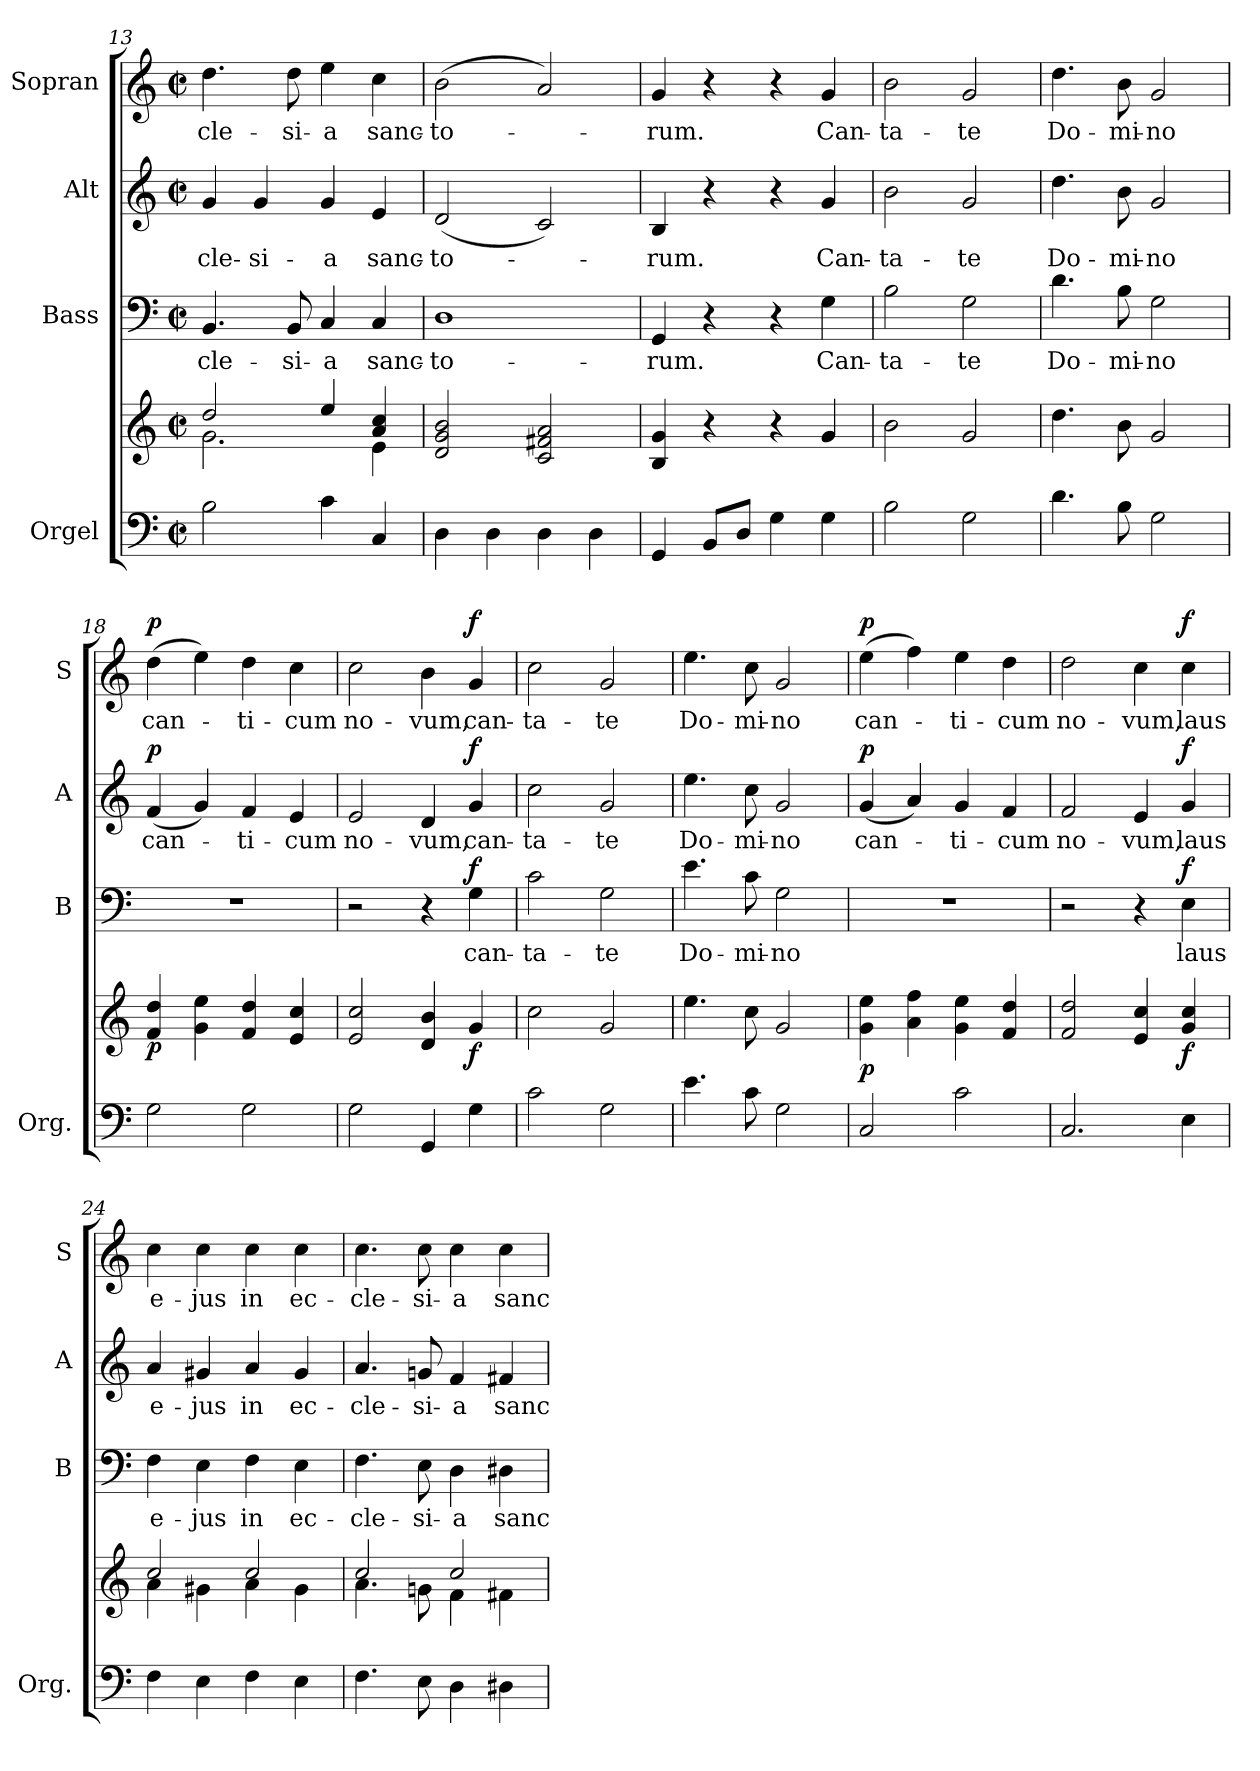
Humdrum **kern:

**kern	**kern	**dynam	**kern	**text	**dynam	**kern	**text	**dynam	**kern	**text	**dynam
*part4	*part4	*part4	*part3	*part3	*part3	*part2	*part2	*part2	*part1	*part1	*part1
*staff5	*staff4	*staff4/5	*staff3	*staff3	*staff3	*staff2	*staff2	*staff2	*staff1	*staff1	*staff1
*I"Orgel	*	*	*I"Bass	*	*	*I"Alt	*	*	*I"Sopran	*	*
*I'Org.	*	*	*I'B	*	*	*I'A	*	*	*I'S	*	*
*clefF4	*clefG2	*	*clefF4	*	*	*clefG2	*	*	*clefG2	*	*
*k[]	*k[]	*	*k[]	*	*	*k[]	*	*	*k[]	*	*
*C:	*C:	*	*C:	*	*	*C:	*	*	*C:	*	*
*M2/2	*M2/2	*	*M2/2	*	*	*M2/2	*	*	*M2/2	*	*
*met(c|)	*met(c|)	*	*met(c|)	*	*	*met(c|)	*	*	*met(c|)	*	*
=13	=13	=13	=13	=13	=13	=13	=13	=13	=13	=13	=13
*	*^	*	*	*	*	*	*	*	*	*	*
!	!	!	!	!	!LO:LY:b	!	!	!LO:LY:b	!	!	!LO:LY:b	!
2B\	2dd/	2.g\	.	4.BB/	-cle-	.	4g/	-cle-	.	4.dd\	-cle-	.
!	!	!	!	!	!	!	!	!LO:LY:b	!	!	!	!
.	.	.	.	.	.	.	4g/	-si-	.	.	.	.
!	!	!	!	!	!LO:LY:b	!	!	!	!	!	!LO:LY:b	!
.	.	.	.	8BB/	-si-	.	.	.	.	8dd\	-si-	.
!	!	!	!	!	!LO:LY:b	!	!	!LO:LY:b	!	!	!LO:LY:b	!
4c\	4ee/	.	.	4C/	-a	.	4g/	-a	.	4ee\	-a	.
!	!	!	!	!	!LO:LY:b	!	!	!LO:LY:b	!	!	!LO:LY:b	!
4C/	4a/ 4cc/	4e\	.	4C/	sanc-	.	4e/	sanc-	.	4cc\	sanc-	.
=14	=14	=14	=14	=14	=14	=14	=14	=14	=14	=14	=14	=14
!	!	!	!	!	!LO:LY:b	!	!	!LO:LY:b	!	!	!LO:LY:b	!
*	*v	*v	*	*	*	*	*	*	*	*	*	*
4D\	2d/ 2g/ 2b/	.	1D	-to-	.	(<2d/	-to-	.	(>2b\	-to-	.
4D\	.	.	.	.	.	.	.	.	.	.	.
4D\	2c/ 2f#X/ 2a/	.	.	.	.	2c/)	.	.	2a/)	.	.
4D\	.	.	.	.	.	.	.	.	.	.	.
!!LO:LB:g=z
=15	=15	=15	=15	=15	=15	=15	=15	=15	=15	=15	=15
!	!	!	!	!LO:LY:b	!	!	!LO:LY:b	!	!	!LO:LY:b	!
4GG/	4B/ 4g/	.	4GG/	-rum.	.	4B/	-rum.	.	4g/	-rum.	.
8BB/L	4r	.	4r	.	.	4r	.	.	4r	.	.
8D/J	.	.	.	.	.	.	.	.	.	.	.
4G\	4r	.	4r	.	.	4r	.	.	4r	.	.
!	!	!	!	!LO:LY:b	!	!	!LO:LY:b	!	!	!LO:LY:b	!
4G\	4g/	.	4G\	Can-	.	4g/	Can-	.	4g/	Can-	.
=16	=16	=16	=16	=16	=16	=16	=16	=16	=16	=16	=16
!	!	!	!	!LO:LY:b	!	!	!LO:LY:b	!	!	!LO:LY:b	!
2B\	2b\	.	2B\	-ta-	.	2b\	-ta-	.	2b\	-ta-	.
!	!	!	!	!LO:LY:b	!	!	!LO:LY:b	!	!	!LO:LY:b	!
2G\	2g/	.	2G\	-te	.	2g/	-te	.	2g/	-te	.
=17	=17	=17	=17	=17	=17	=17	=17	=17	=17	=17	=17
!	!	!	!	!LO:LY:b	!	!	!LO:LY:b	!	!	!LO:LY:b	!
4.d\	4.dd\	.	4.d\	Do-	.	4.dd\	Do-	.	4.dd\	Do-	.
!	!	!	!	!LO:LY:b	!	!	!LO:LY:b	!	!	!LO:LY:b	!
8B\	8b\	.	8B\	-mi-	.	8b\	-mi-	.	8b\	-mi-	.
!	!	!	!	!LO:LY:b	!	!	!LO:LY:b	!	!	!LO:LY:b	!
2G\	2g/	.	2G\	-no	.	2g/	-no	.	2g/	-no	.
=18	=18	=18	=18	=18	=18	=18	=18	=18	=18	=18	=18
!	!	!LO:DY:b	!	!	!	!	!LO:LY:b	!LO:DY:a	!	!LO:LY:b	!LO:DY:a
2G\	4f/ 4dd/	p	1r	.	.	(<4f/	can-	p	(>4dd\	can-	p
.	4g\ 4ee\	.	.	.	.	4g/)	.	.	4ee\)	.	.
!	!	!	!	!	!	!	!LO:LY:b	!	!	!LO:LY:b	!
2G\	4f/ 4dd/	.	.	.	.	4f/	-ti-	.	4dd\	-ti-	.
!	!	!	!	!	!	!	!LO:LY:b	!	!	!LO:LY:b	!
.	4e/ 4cc/	.	.	.	.	4e/	-cum	.	4cc\	-cum	.
=19	=19	=19	=19	=19	=19	=19	=19	=19	=19	=19	=19
!	!	!	!	!	!	!	!LO:LY:b	!	!	!LO:LY:b	!
2G\	2e/ 2cc/	.	2r	.	.	2e/	no-	.	2cc\	no-	.
!	!	!	!	!	!	!	!LO:LY:b	!	!	!LO:LY:b	!
4GG/	4d/ 4b/	.	4r	.	.	4d/	-vum,	.	4b\	-vum,	.
!	!	!LO:DY:b	!	!LO:LY:b	!LO:DY:a	!	!LO:LY:b	!LO:DY:a	!	!LO:LY:b	!LO:DY:a
4G\	4g/	f	4G\	can-	f	4g/	can-	f	4g/	can-	f
=20	=20	=20	=20	=20	=20	=20	=20	=20	=20	=20	=20
!	!	!	!	!LO:LY:b	!	!	!LO:LY:b	!	!	!LO:LY:b	!
2c\	2cc\	.	2c\	-ta-	.	2cc\	-ta-	.	2cc\	-ta-	.
!	!	!	!	!LO:LY:b	!	!	!LO:LY:b	!	!	!LO:LY:b	!
2G\	2g/	.	2G\	-te	.	2g/	-te	.	2g/	-te	.
!!LO:PB:g=z
=21	=21	=21	=21	=21	=21	=21	=21	=21	=21	=21	=21
!	!	!	!	!LO:LY:b	!	!	!LO:LY:b	!	!	!LO:LY:b	!
4.e\	4.ee\	.	4.e\	Do-	.	4.ee\	Do-	.	4.ee\	Do-	.
!	!	!	!	!LO:LY:b	!	!	!LO:LY:b	!	!	!LO:LY:b	!
8c\	8cc\	.	8c\	-mi-	.	8cc\	-mi-	.	8cc\	-mi-	.
!	!	!	!	!LO:LY:b	!	!	!LO:LY:b	!	!	!LO:LY:b	!
2G\	2g/	.	2G\	-no	.	2g/	-no	.	2g/	-no	.
=22	=22	=22	=22	=22	=22	=22	=22	=22	=22	=22	=22
!	!	!LO:DY:b	!	!	!	!	!LO:LY:b	!LO:DY:a	!	!LO:LY:b	!LO:DY:a
2C/	4g\ 4ee\	p	1r	.	.	(<4g/	can-	p	(>4ee\	can-	p
.	4a\ 4ff\	.	.	.	.	4a/)	.	.	4ff\)	.	.
!	!	!	!	!	!	!	!LO:LY:b	!	!	!LO:LY:b	!
2c\	4g\ 4ee\	.	.	.	.	4g/	-ti-	.	4ee\	-ti-	.
!	!	!	!	!	!	!	!LO:LY:b	!	!	!LO:LY:b	!
.	4f/ 4dd/	.	.	.	.	4f/	-cum	.	4dd\	-cum	.
=23	=23	=23	=23	=23	=23	=23	=23	=23	=23	=23	=23
!	!	!	!	!	!	!	!LO:LY:b	!	!	!LO:LY:b	!
2.C/	2f/ 2dd/	.	2r	.	.	2f/	no-	.	2dd\	no-	.
!	!	!	!	!	!	!	!LO:LY:b	!	!	!LO:LY:b	!
.	4e/ 4cc/	.	4r	.	.	4e/	-vum,	.	4cc\	-vum,	.
!	!	!LO:DY:b	!	!LO:LY:b	!LO:DY:a	!	!LO:LY:b	!LO:DY:a	!	!LO:LY:b	!LO:DY:a
4E\	4g/ 4cc/	f	4E\	laus	f	4g/	laus	f	4cc\	laus	f
=24	=24	=24	=24	=24	=24	=24	=24	=24	=24	=24	=24
*	*^	*	*	*	*	*	*	*	*	*	*
!	!	!	!	!	!LO:LY:b	!	!	!LO:LY:b	!	!	!LO:LY:b	!
4F\	2cc/	4a\	.	4F\	e-	.	4a/	e-	.	4cc\	e-	.
!	!	!	!	!	!LO:LY:b	!	!	!LO:LY:b	!	!	!LO:LY:b	!
4E\	.	4g#X\	.	4E\	-jus	.	4g#X/	-jus	.	4cc\	-jus	.
!	!	!	!	!	!LO:LY:b	!	!	!LO:LY:b	!	!	!LO:LY:b	!
4F\	2cc/	4a\	.	4F\	in	.	4a/	in	.	4cc\	in	.
!	!	!	!	!	!LO:LY:b	!	!	!LO:LY:b	!	!	!LO:LY:b	!
4E\	.	4g#\	.	4E\	ec-	.	4g#/	ec-	.	4cc\	ec-	.
=25	=25	=25	=25	=25	=25	=25	=25	=25	=25	=25	=25	=25
!	!	!	!	!	!LO:LY:b	!	!	!LO:LY:b	!	!	!LO:LY:b	!
4.F\	2cc/	4.a\	.	4.F\	-cle-	.	4.a/	-cle-	.	4.cc\	-cle-	.
!	!	!	!	!	!LO:LY:b	!	!	!LO:LY:b	!	!	!LO:LY:b	!
8E\	.	8gn\	.	8E\	-si-	.	8gn/	-si-	.	8cc\	-si-	.
!	!	!	!	!	!LO:LY:b	!	!	!LO:LY:b	!	!	!LO:LY:b	!
4D\	2cc/	4f\	.	4D\	-a	.	4f/	-a	.	4cc\	-a	.
!	!	!	!	!	!LO:LY:b	!	!	!LO:LY:b	!	!	!LO:LY:b	!
4D#X\	.	4f#X\	.	4D#X\	sanc-	.	4f#X/	sanc-	.	4cc\	sanc-	.
*	*v	*v	*	*	*	*	*	*	*	*	*	*
=	=	=	=	=	=	=	=	=	=	=	=
*-	*-	*-	*-	*-	*-	*-	*-	*-	*-	*-	*-
